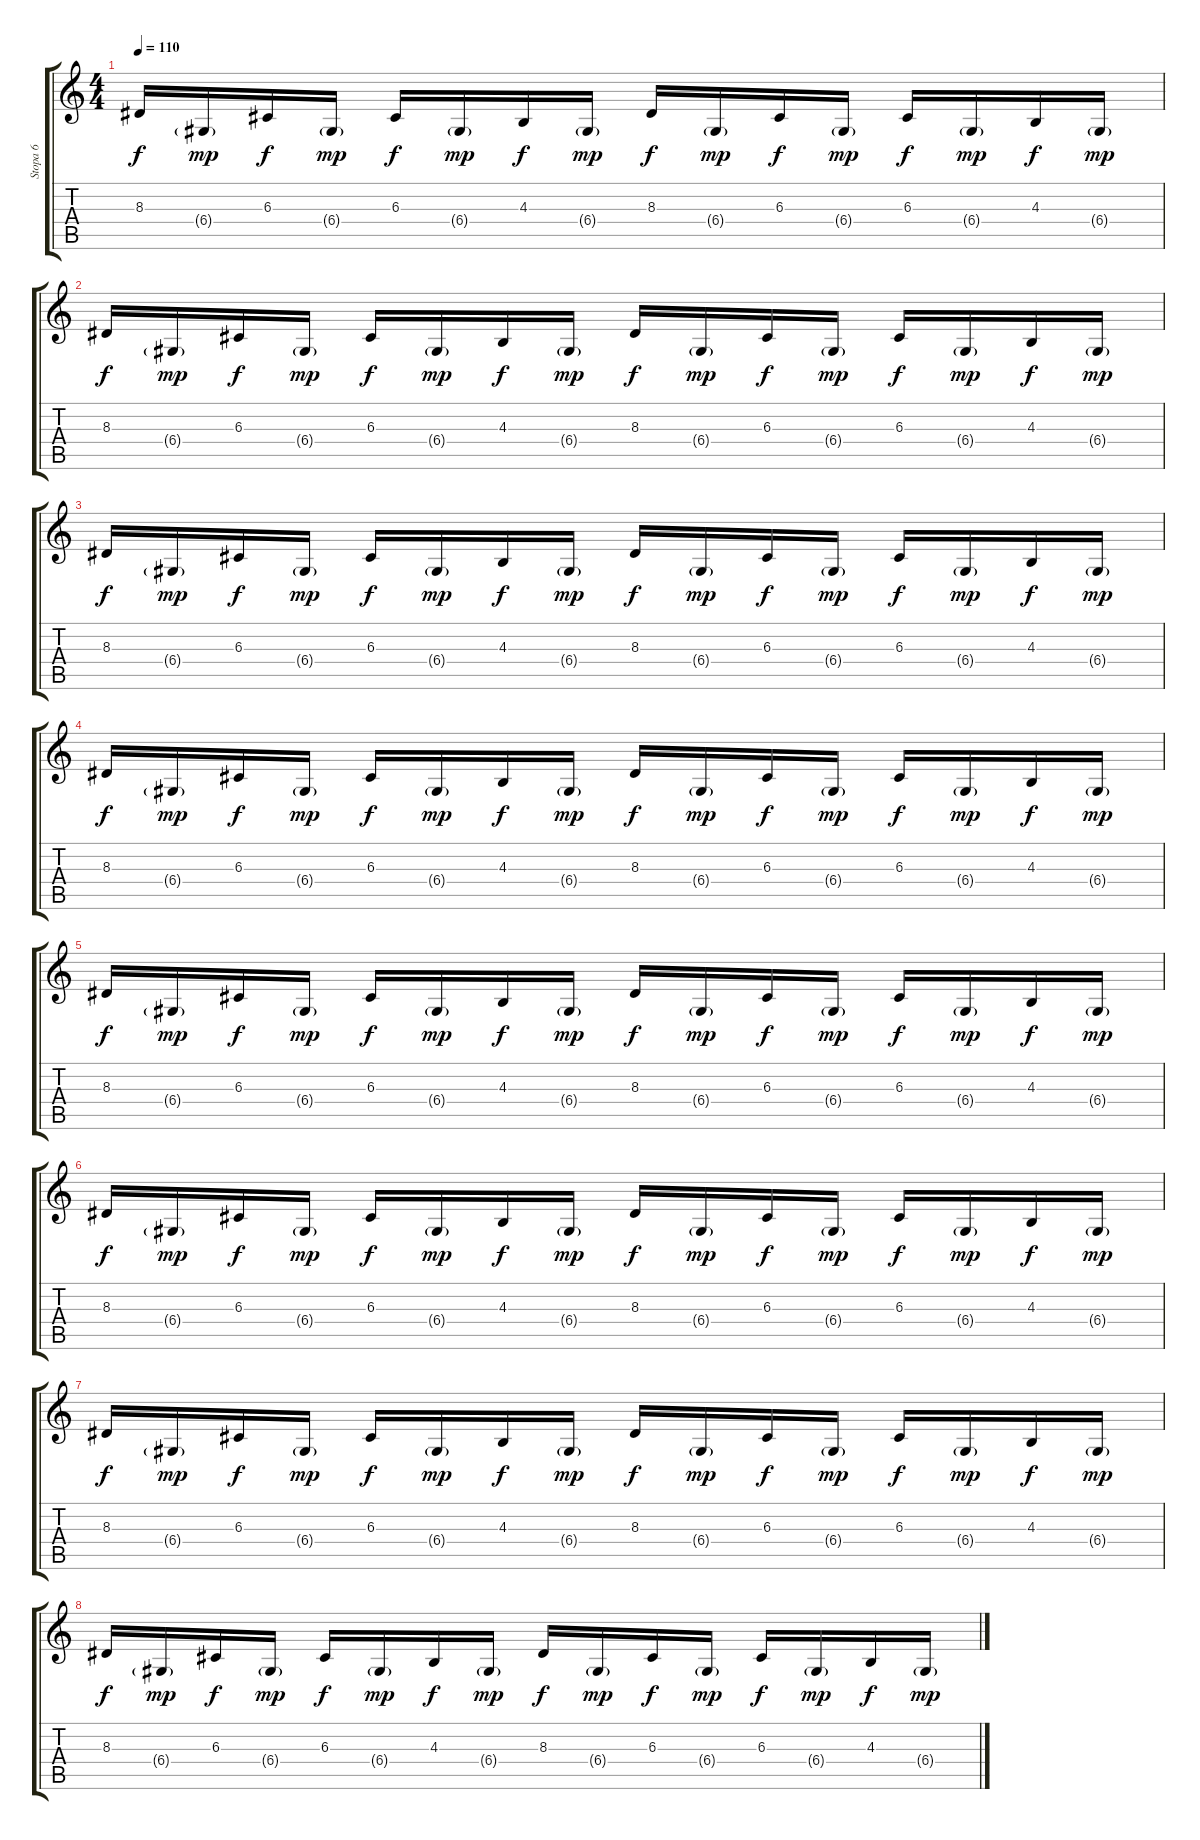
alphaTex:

\track ("Stopa 6" "Stopa 6") {instrument stringensemble1}
\staff {score tabs}
\tuning (E4 B3 G3 D3 A2 E2) {hide}
\ts (4 4)
\section ("" "")
\tempo 110
\clef g2
\ks c
8.3.16{dy f} 6.4{g}.16{dy mp} 6.3.16{dy f} 6.4{g}.16{dy mp} 6.3.16{dy f} 6.4{g}.16{dy mp} 4.3.16{dy f} 6.4{g}.16{dy mp} 8.3.16{dy f} 6.4{g}.16{dy mp} 6.3.16{dy f} 6.4{g}.16{dy mp} 6.3.16{dy f} 6.4{g}.16{dy mp} 4.3.16{dy f} 6.4{g}.16{dy mp} |
8.3.16{dy f} 6.4{g}.16{dy mp} 6.3.16{dy f} 6.4{g}.16{dy mp} 6.3.16{dy f} 6.4{g}.16{dy mp} 4.3.16{dy f} 6.4{g}.16{dy mp} 8.3.16{dy f} 6.4{g}.16{dy mp} 6.3.16{dy f} 6.4{g}.16{dy mp} 6.3.16{dy f} 6.4{g}.16{dy mp} 4.3.16{dy f} 6.4{g}.16{dy mp} |
8.3.16{dy f} 6.4{g}.16{dy mp} 6.3.16{dy f} 6.4{g}.16{dy mp} 6.3.16{dy f} 6.4{g}.16{dy mp} 4.3.16{dy f} 6.4{g}.16{dy mp} 8.3.16{dy f} 6.4{g}.16{dy mp} 6.3.16{dy f} 6.4{g}.16{dy mp} 6.3.16{dy f} 6.4{g}.16{dy mp} 4.3.16{dy f} 6.4{g}.16{dy mp} |
8.3.16{dy f} 6.4{g}.16{dy mp} 6.3.16{dy f} 6.4{g}.16{dy mp} 6.3.16{dy f} 6.4{g}.16{dy mp} 4.3.16{dy f} 6.4{g}.16{dy mp} 8.3.16{dy f} 6.4{g}.16{dy mp} 6.3.16{dy f} 6.4{g}.16{dy mp} 6.3.16{dy f} 6.4{g}.16{dy mp} 4.3.16{dy f} 6.4{g}.16{dy mp} |
8.3.16{dy f} 6.4{g}.16{dy mp} 6.3.16{dy f} 6.4{g}.16{dy mp} 6.3.16{dy f} 6.4{g}.16{dy mp} 4.3.16{dy f} 6.4{g}.16{dy mp} 8.3.16{dy f} 6.4{g}.16{dy mp} 6.3.16{dy f} 6.4{g}.16{dy mp} 6.3.16{dy f} 6.4{g}.16{dy mp} 4.3.16{dy f} 6.4{g}.16{dy mp} |
8.3.16{dy f} 6.4{g}.16{dy mp} 6.3.16{dy f} 6.4{g}.16{dy mp} 6.3.16{dy f} 6.4{g}.16{dy mp} 4.3.16{dy f} 6.4{g}.16{dy mp} 8.3.16{dy f} 6.4{g}.16{dy mp} 6.3.16{dy f} 6.4{g}.16{dy mp} 6.3.16{dy f} 6.4{g}.16{dy mp} 4.3.16{dy f} 6.4{g}.16{dy mp} |
8.3.16{dy f} 6.4{g}.16{dy mp} 6.3.16{dy f} 6.4{g}.16{dy mp} 6.3.16{dy f} 6.4{g}.16{dy mp} 4.3.16{dy f} 6.4{g}.16{dy mp} 8.3.16{dy f} 6.4{g}.16{dy mp} 6.3.16{dy f} 6.4{g}.16{dy mp} 6.3.16{dy f} 6.4{g}.16{dy mp} 4.3.16{dy f} 6.4{g}.16{dy mp} |
8.3.16{dy f} 6.4{g}.16{dy mp} 6.3.16{dy f} 6.4{g}.16{dy mp} 6.3.16{dy f} 6.4{g}.16{dy mp} 4.3.16{dy f} 6.4{g}.16{dy mp} 8.3.16{dy f} 6.4{g}.16{dy mp} 6.3.16{dy f} 6.4{g}.16{dy mp} 6.3.16{dy f} 6.4{g}.16{dy mp} 4.3.16{dy f} 6.4{g}.16{dy mp}
